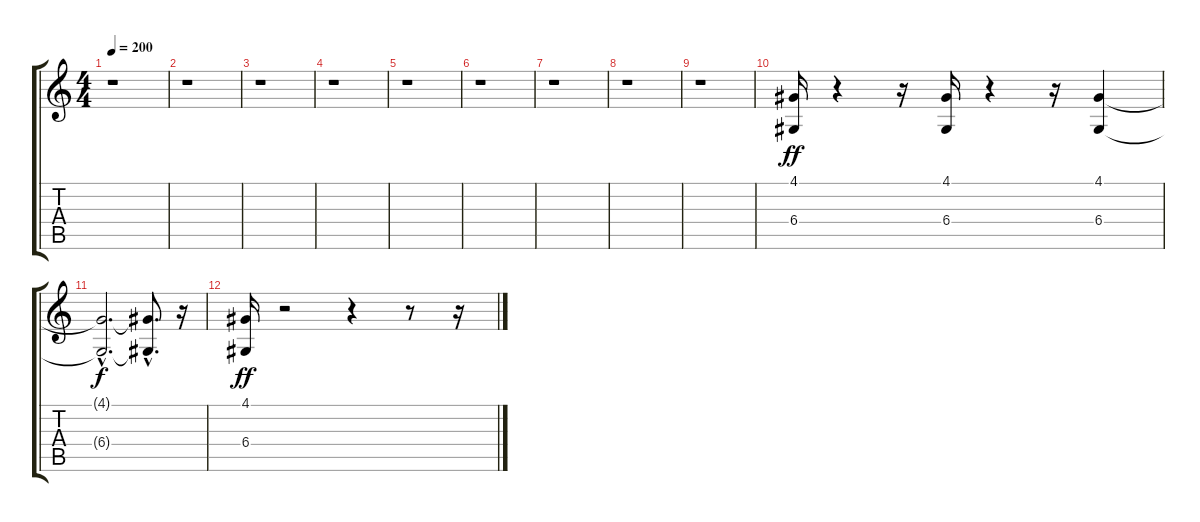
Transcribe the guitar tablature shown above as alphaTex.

\track "" {instrument brasssection}
\staff {score tabs}
\tuning (E4 B3 G3 D3 A2 E2) {hide}
\ts (4 4)
\tempo 200
\clef g2
\ks c
r.1{dy f} |
r.1 |
r.1 |
r.1 |
r.1 |
r.1 |
r.1 |
r.1 |
r.1 |
(4.1 6.4).16{dy ff} r.4 r.16 (4.1 6.4).16 r.4 r.16 (4.1 6.4).4 |
(4.1{hac t} 6.4{hac t}).2{d dy f} (4.1{hac t} 6.4{hac t}).8{d} r.16 |
(4.1 6.4).16{dy ff} r.2 r.4 r.8 r.16
